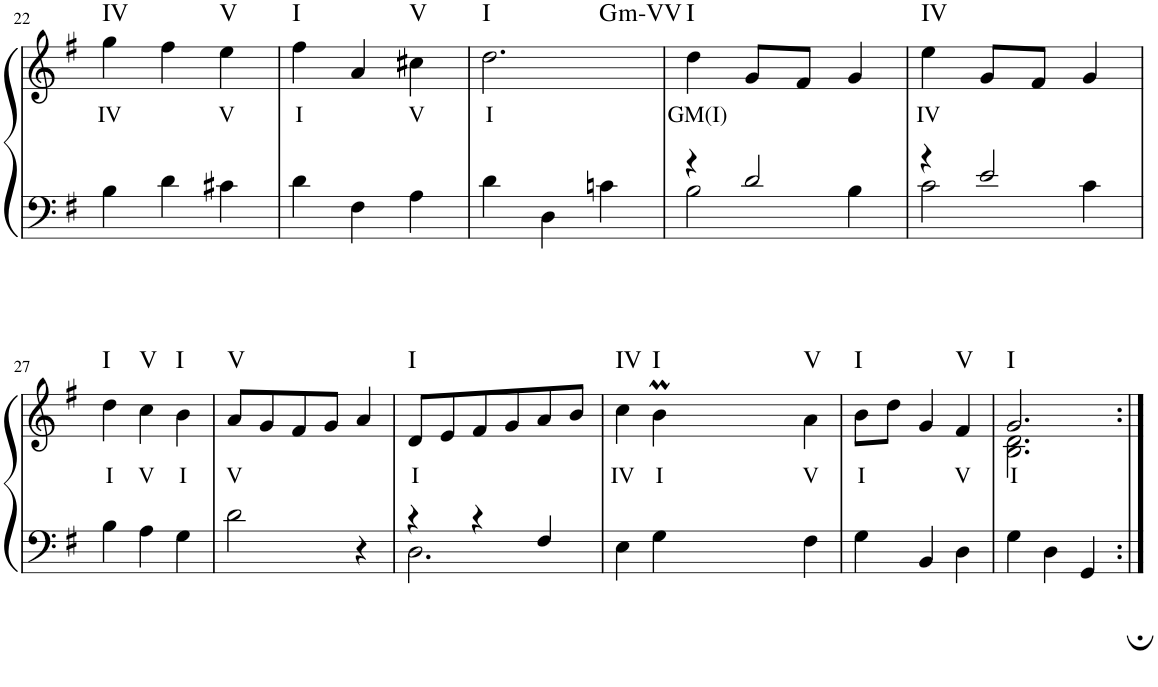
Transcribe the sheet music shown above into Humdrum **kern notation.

**kern	**kern	**text	**harte
*part1	*part1	*part1	*part1
*staff2	*staff1	*staff1	*
*I"Piano	*	*	*
*I'Pno	*	*	*
!!LO:PB:g=z
*clefF4	*clefG2	*	*
*k[f#]	*k[f#]	*	*
*M3/4	*M3/4	*	*
=22	=22	=22	=22
!	!	!LO:LY:b	!LO:H:kt=IV
4B\	4gg\	IV	N
4d\	4ff#\	.	.
!	!	!LO:LY:b	!LO:H:kt=V
4c#X\	4ee\	V	N
=23	=23	=23	=23
!	!	!LO:LY:b	!LO:H:kt=I
4d\	4ff#\	I	N
4F#\	4a/	.	.
!	!	!LO:LY:b	!LO:H:kt=V
4A\	4cc#X\	V	N
=24	=24	=24	=24
!	!	!LO:LY:b	!LO:H:kt=I
*	*^	*	*
4d\	2.dd\	2ryy	I	N
4D\	.	.	.	.
!	!	!	!	!LO:H:kt=m
4cn\	.	4ryy	.	G:min
=25	=25	=25	=25	=25
*^	*	*	*	*
!	!	!	!	!LO:LY:b	!LO:H:kt=I
*	*	*v	*v	*	*
4r	2B\	4dd\	GM(I)	N
2d/	.	8g/L	.	.
.	.	8f#/J	.	.
.	4B\	4g/	.	.
=26	=26	=26	=26	=26
!	!	!	!LO:LY:b	!LO:H:kt=IV
4r	2c\	4ee\	IV	N
2e/	.	8g/L	.	.
.	.	8f#/J	.	.
.	4c\	4g/	.	.
!!LO:LB:g=z
=27	=27	=27	=27	=27
!	!	!	!LO:LY:b	!LO:H:kt=I
*v	*v	*	*	*
4B\	4dd\	I	N
!	!	!LO:LY:b	!LO:H:kt=V
4A\	4cc\	V	N
!	!	!LO:LY:b	!LO:H:kt=I
4G\	4b\	I	N
=28	=28	=28	=28
!	!	!LO:LY:b	!LO:H:kt=V
2d\	8a/L	V	N
.	8g/	.	.
.	8f#/	.	.
.	8g/J	.	.
4r	4a/	.	.
=29	=29	=29	=29
*^	*	*	*
!	!	!	!LO:LY:b	!LO:H:kt=I
4r	2.D\	8d/L	I	N
.	.	8e/	.	.
4r	.	8f#/	.	.
.	.	8g/	.	.
4F#/	.	8a/	.	.
.	.	8b/J	.	.
*v	*v	*	*	*
=30	=30	=30	=30
!	!	!LO:LY:b	!LO:H:kt=IV
*	*^	*	*
4E\	4cc\	4ryy	IV	N
!	!	!	!LO:LY:b	!
*	*	*Xtuplet	*	*
!	!	!	!	!LO:H:kt=I
4G\	4bm\	40cc!	I	N
.	.	40b!	.	.
.	.	40cc!	.	.
.	.	40b!	.	.
.	.	40cc!	.	.
.	.	8b!	.	.
!	!	!	!LO:LY:b	!LO:H:kt=V
4F#\	4a\	4ryy	V	N
=31	=31	=31	=31	=31
!	!	!	!LO:LY:b	!LO:H:kt=I
*	*v	*v	*	*
4G\	8b\L	I	N
.	8dd\J	.	.
4BB/	4g/	.	.
!	!	!LO:LY:b	!LO:H:kt=V
4D\	4f#/	V	N
=32	=32	=32	=32
!	!	!LO:LY:b	!LO:H:kt=I
*	*^	*	*
4G\	2.g/	2.B\ 2.d\	I	N
4D\	.	.	.	.
4GG;/	.	.	.	.
*	*v	*v	*	*
=:|!	=:|!	=:|!	=:|!
*-	*-	*-	*-
